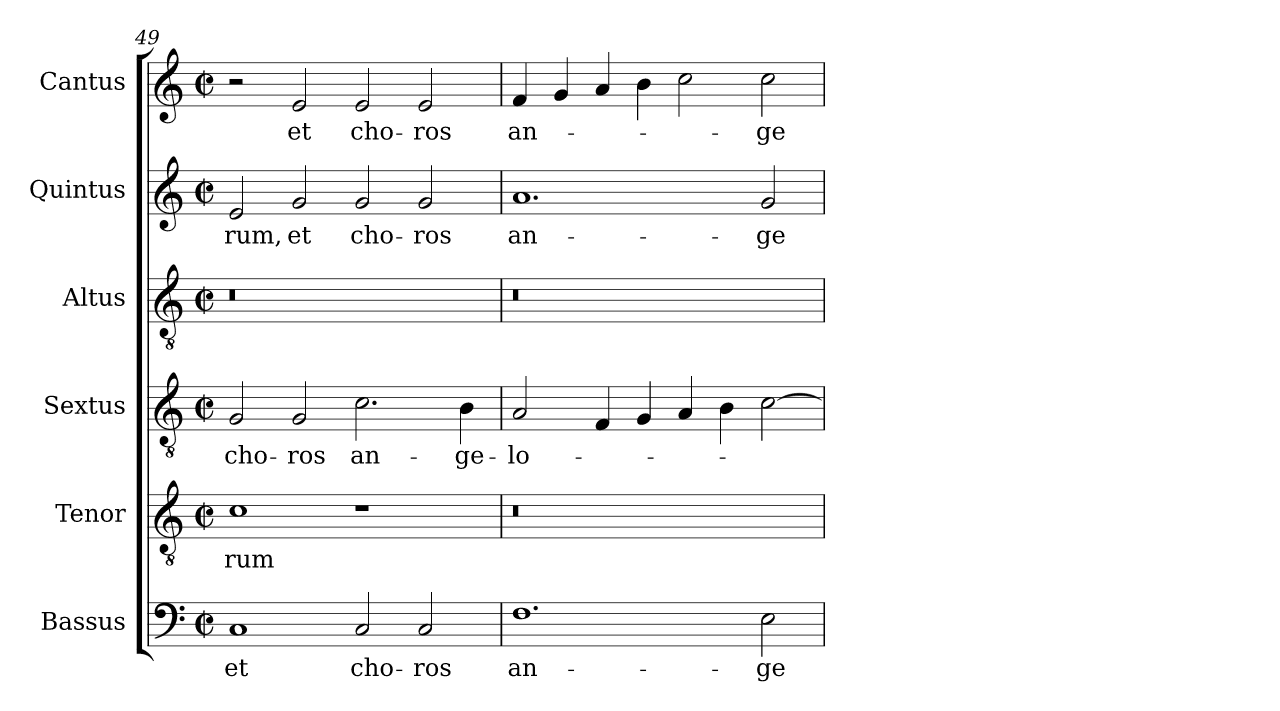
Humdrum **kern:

**kern	**text	**kern	**text	**kern	**text	**kern	**kern	**text	**kern	**text
*part6	*part6	*part5	*part5	*part4	*part4	*part3	*part2	*part2	*part1	*part1
*staff6	*staff6	*staff5	*staff5	*staff4	*staff4	*staff3	*staff2	*staff2	*staff1	*staff1
*I"Bassus	*	*I"Tenor	*	*I"Sextus	*	*I"Altus	*I"Quintus	*	*I"Cantus	*
*clefF4	*	*clefGv2	*	*clefGv2	*	*clefGv2	*clefG2	*	*clefG2	*
*M2/2	*	*M2/2	*	*M2/2	*	*M2/2	*M2/2	*	*M2/2	*
*met(c|)	*	*met(c|)	*	*met(c|)	*	*met(c|)	*met(c|)	*	*met(c|)	*
=49	=49	=49	=49	=49	=49	=49	=49	=49	=49	=49
!	!LO:LY:b:cj	!	!LO:LY:b:cj	!	!LO:LY:b:cj	!	!	!LO:LY:b:cj	!	!
1C	et	1c	-rum	2G/	cho-	0r	2e/	-rum,	2r	.
!	!	!	!	!	!LO:LY:b:cj	!	!	!LO:LY:b:cj	!	!LO:LY:b:cj
.	.	.	.	2G/	-ros	.	2g/	et	2e/	et
!	!LO:LY:b:cj	!	!	!	!LO:LY:b:cj	!	!	!LO:LY:b:cj	!	!LO:LY:b:cj
2C/	cho-	1r	.	2.c\	an-	.	2g/	cho-	2e/	cho-
!	!LO:LY:b:cj	!	!	!	!	!	!	!LO:LY:b:cj	!	!LO:LY:b:cj
2C/	-ros	.	.	.	.	.	2g/	-ros	2e/	-ros
!	!	!	!	!	!LO:LY:b:cj	!	!	!	!	!
.	.	.	.	4B\	-ge-	.	.	.	.	.
=50	=50	=50	=50	=50	=50	=50	=50	=50	=50	=50
!	!LO:LY:b:cj	!	!	!	!LO:LY:b:cj	!	!	!LO:LY:b:cj	!	!LO:LY:b
1.F	an-	0r	.	2A/	-lo-	0r	1.a	an-	4f/	an-
.	.	.	.	.	.	.	.	.	4g/	.
.	.	.	.	4F/	.	.	.	.	4a/	.
.	.	.	.	4G/	.	.	.	.	4b\	.
.	.	.	.	4A/	.	.	.	.	2cc\	.
.	.	.	.	4B\	.	.	.	.	.	.
!	!LO:LY:b:cj	!	!	!	!	!	!	!LO:LY:b:cj	!	!LO:LY:b:cj
2E\	-ge-	.	.	[>2c\	.	.	2g/	-ge-	2cc\	-ge-
=	=	=	=	=	=	=	=	=	=	=
*-	*-	*-	*-	*-	*-	*-	*-	*-	*-	*-
